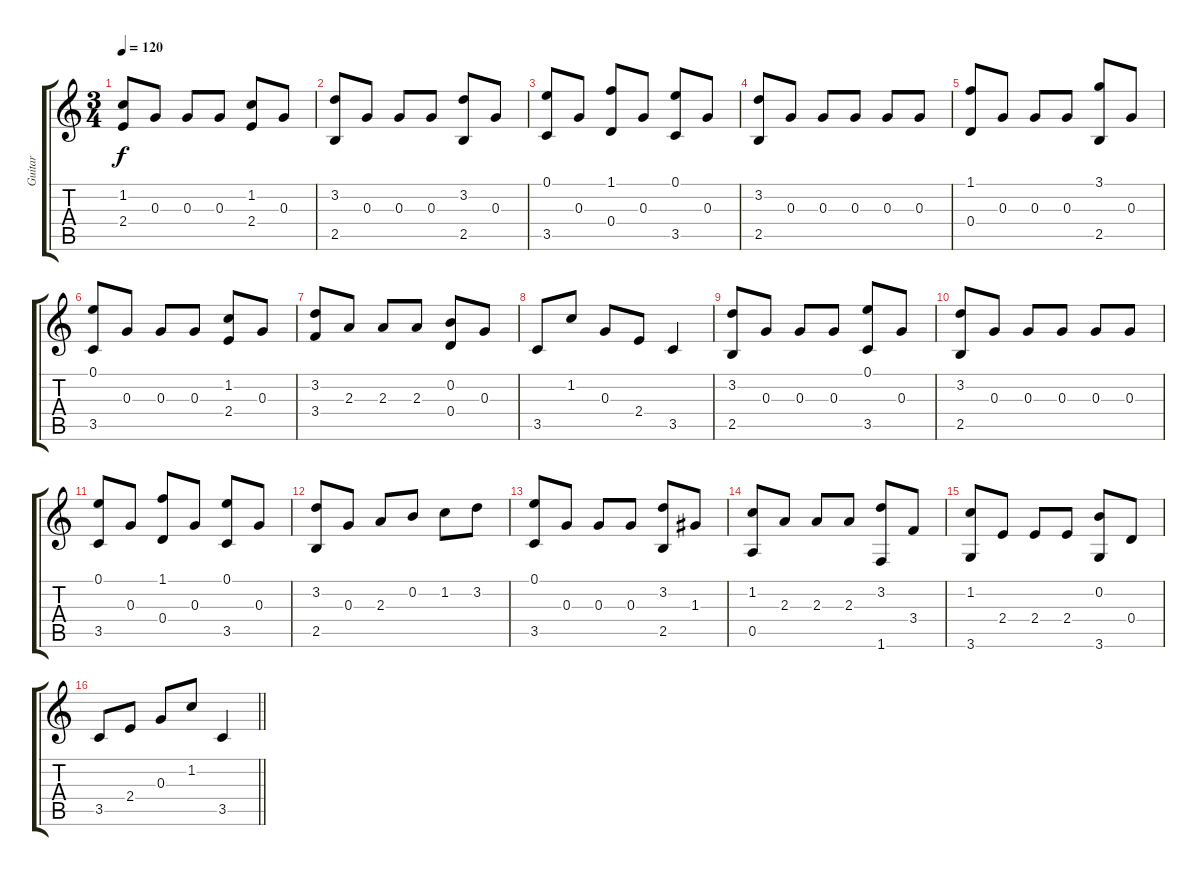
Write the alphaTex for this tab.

\track ("Guitar" "Guitar") {instrument acousticguitarnylon}
\staff {score tabs}
\tuning (E4 B3 G3 D3 A2 E2) {hide}
\ts (3 4)
\tempo 120
\clef g2
\ks c
(1.2 2.4).8{dy f} 0.3.8 0.3.8 0.3.8 (1.2 2.4).8 0.3.8 |
(3.2 2.5).8 0.3.8 0.3.8 0.3.8 (3.2 2.5).8 0.3.8 |
(0.1 3.5).8 0.3.8 (1.1 0.4).8 0.3.8 (0.1 3.5).8 0.3.8 |
(3.2 2.5).8 0.3.8 0.3.8 0.3.8 0.3.8 0.3.8 |
(1.1 0.4).8 0.3.8 0.3.8 0.3.8 (3.1 2.5).8 0.3.8 |
(0.1 3.5).8 0.3.8 0.3.8 0.3.8 (1.2 2.4).8 0.3.8 |
(3.2 3.4).8 2.3.8 2.3.8 2.3.8 (0.2 0.4).8 0.3.8 |
3.5.8 1.2.8 0.3.8 2.4.8 3.5.4 |
(3.2 2.5).8 0.3.8 0.3.8 0.3.8 (0.1 3.5).8 0.3.8 |
(3.2 2.5).8 0.3.8 0.3.8 0.3.8 0.3.8 0.3.8 |
(0.1 3.5).8 0.3.8 (1.1 0.4).8 0.3.8 (0.1 3.5).8 0.3.8 |
(3.2 2.5).8 0.3.8 2.3.8 0.2.8 1.2.8 3.2.8 |
(0.1 3.5).8 0.3.8 0.3.8 0.3.8 (3.2 2.5).8 1.3.8 |
(1.2 0.5).8 2.3.8 2.3.8 2.3.8 (3.2 1.6).8 3.4.8 |
(1.2 3.6).8 2.4.8 2.4.8 2.4.8 (0.2 3.6).8 0.4.8 |
\barLineRight lightlight
3.5.8 2.4.8 0.3.8 1.2.8 3.5.4
